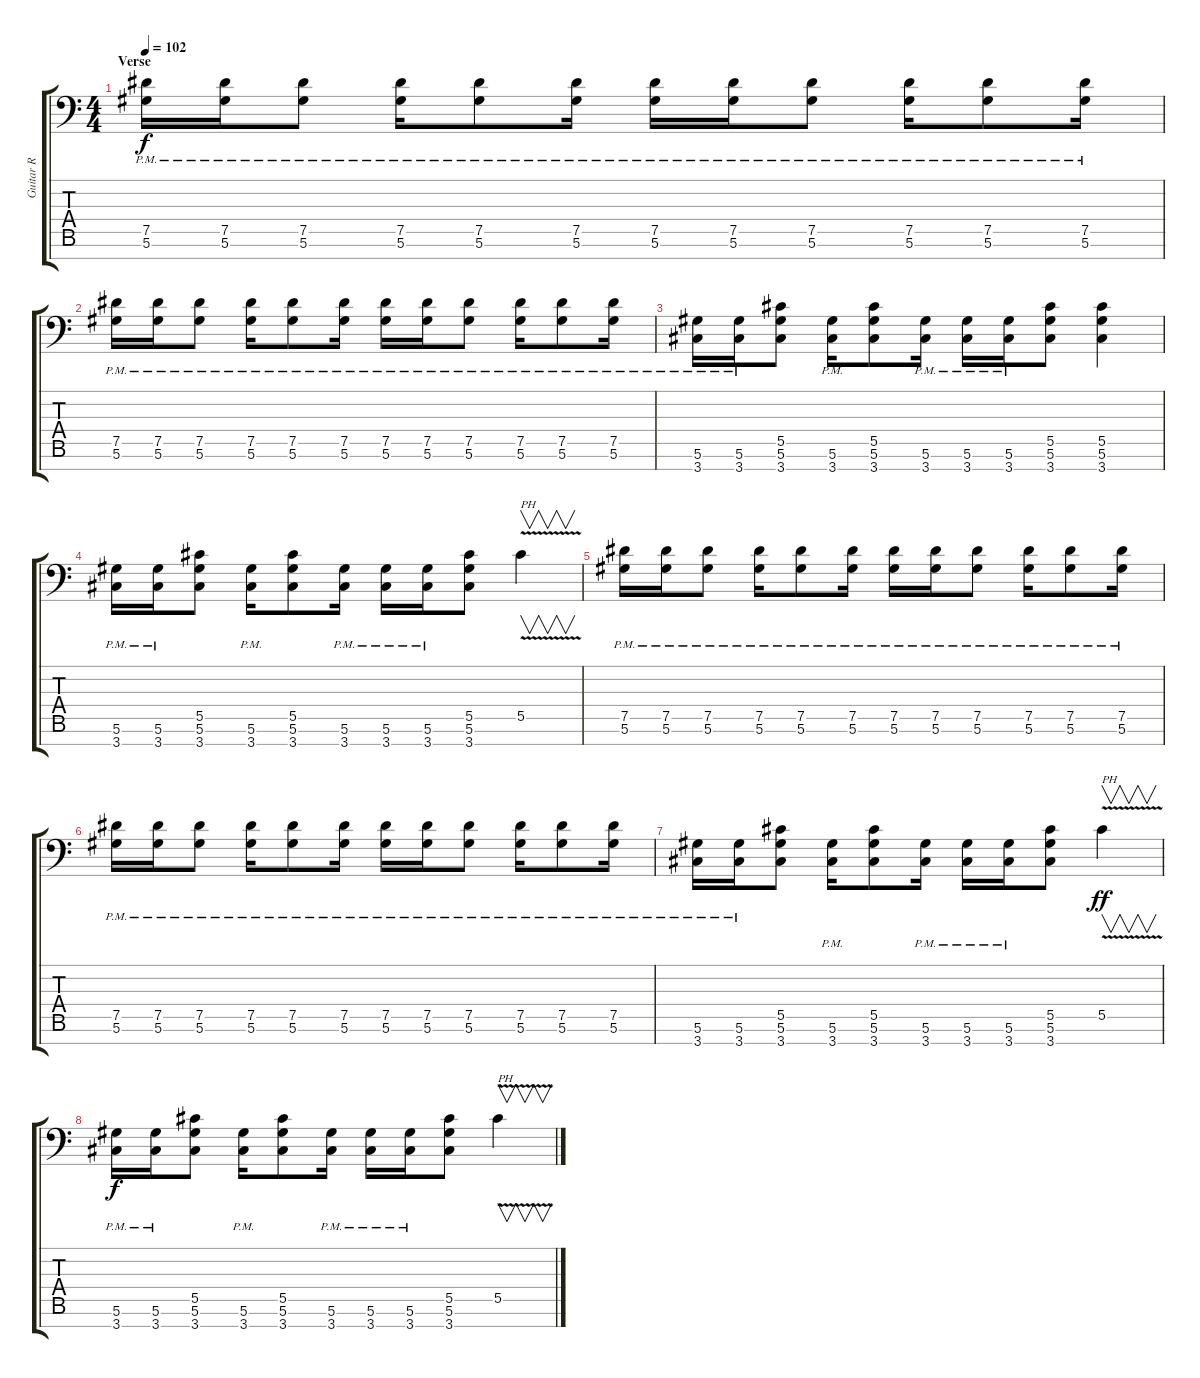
\track ("Guitar R" "Guitar R") {instrument distortionguitar}
\staff {score tabs}
\tuning (Eb4 Bb3 Gb3 Db3 Ab2 Eb2 Bb1) {hide}
\ts (4 4)
\section ("" "Verse")
\tempo 102
\clef f4
\ks c
(7.5{pm} 5.6{pm}).16{dy f} (7.5{pm} 5.6{pm}).16 (7.5{pm} 5.6{pm}).8 (7.5{pm} 5.6{pm}).16 (7.5{pm} 5.6{pm}).8 (7.5{pm} 5.6{pm}).16 (7.5{pm} 5.6{pm}).16 (7.5{pm} 5.6{pm}).16 (7.5{pm} 5.6{pm}).8 (7.5{pm} 5.6{pm}).16 (7.5{pm} 5.6{pm}).8 (7.5{pm} 5.6{pm}).16 |
(7.5{pm} 5.6{pm}).16 (7.5{pm} 5.6{pm}).16 (7.5{pm} 5.6{pm}).8 (7.5{pm} 5.6{pm}).16 (7.5{pm} 5.6{pm}).8 (7.5{pm} 5.6{pm}).16 (7.5{pm} 5.6{pm}).16 (7.5{pm} 5.6{pm}).16 (7.5{pm} 5.6{pm}).8 (7.5{pm} 5.6{pm}).16 (7.5{pm} 5.6{pm}).8 (7.5{pm} 5.6{pm}).16 |
(5.6{pm} 3.7{pm}).16 (5.6{pm} 3.7{pm}).16 (5.5 5.6 3.7).8 (5.6{pm} 3.7{pm}).16 (5.5 5.6 3.7).8 (5.6{pm} 3.7{pm}).16 (5.6{pm} 3.7{pm}).16 (5.6{pm} 3.7{pm}).16 (5.5 5.6 3.7).8 (5.5 5.6 3.7).4 |
(5.6{pm} 3.7{pm}).16 (5.6{pm} 3.7{pm}).16 (5.5 5.6 3.7).8 (5.6{pm} 3.7{pm}).16 (5.5 5.6 3.7).8 (5.6{pm} 3.7{pm}).16 (5.6{pm} 3.7{pm}).16 (5.6{pm} 3.7{pm}).16 (5.5 5.6 3.7).8 5.5{v}.4{v txt "PH" instrument guitarharmonics} |
(7.5{pm} 5.6{pm}).16{instrument distortionguitar} (7.5{pm} 5.6{pm}).16 (7.5{pm} 5.6{pm}).8 (7.5{pm} 5.6{pm}).16 (7.5{pm} 5.6{pm}).8 (7.5{pm} 5.6{pm}).16 (7.5{pm} 5.6{pm}).16 (7.5{pm} 5.6{pm}).16 (7.5{pm} 5.6{pm}).8 (7.5{pm} 5.6{pm}).16 (7.5{pm} 5.6{pm}).8 (7.5{pm} 5.6{pm}).16 |
(7.5{pm} 5.6{pm}).16 (7.5{pm} 5.6{pm}).16 (7.5{pm} 5.6{pm}).8 (7.5{pm} 5.6{pm}).16 (7.5{pm} 5.6{pm}).8 (7.5{pm} 5.6{pm}).16 (7.5{pm} 5.6{pm}).16 (7.5{pm} 5.6{pm}).16 (7.5{pm} 5.6{pm}).8 (7.5{pm} 5.6{pm}).16 (7.5{pm} 5.6{pm}).8 (7.5{pm} 5.6{pm}).16 |
(5.6{pm} 3.7{pm}).16 (5.6{pm} 3.7{pm}).16 (5.5 5.6 3.7).8 (5.6{pm} 3.7{pm}).16 (5.5 5.6 3.7).8 (5.6{pm} 3.7{pm}).16 (5.6{pm} 3.7{pm}).16 (5.6{pm} 3.7{pm}).16 (5.5 5.6 3.7).8 5.5{v}.4{v txt "PH" dy ff instrument guitarharmonics} |
(5.6{pm} 3.7{pm}).16{dy f instrument distortionguitar} (5.6{pm} 3.7{pm}).16 (5.5 5.6 3.7).8 (5.6{pm} 3.7{pm}).16 (5.5 5.6 3.7).8 (5.6{pm} 3.7{pm}).16 (5.6{pm} 3.7{pm}).16 (5.6{pm} 3.7{pm}).16 (5.5 5.6 3.7).8 5.5{v}.4{v txt "PH" instrument guitarharmonics}
